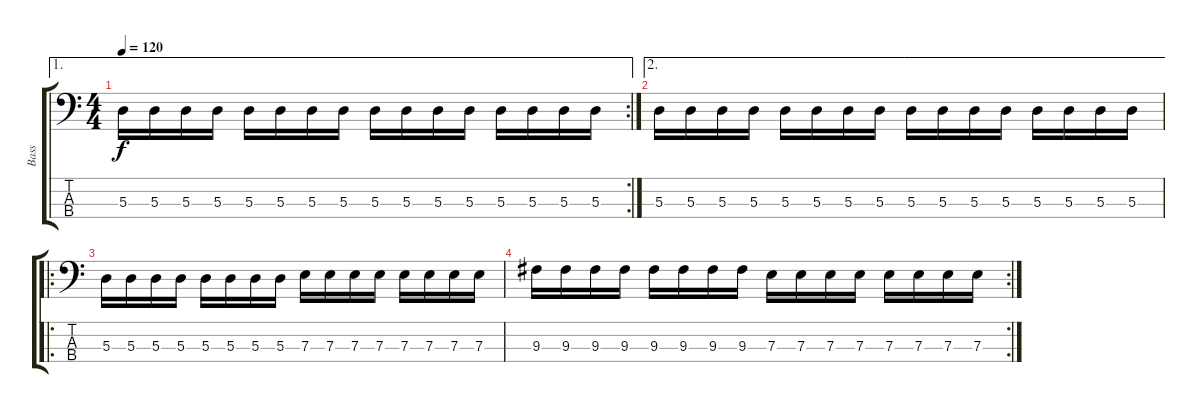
\track ("Bass" "Bass") {instrument electricbasspick}
\staff {score tabs}
\tuning (G2 D2 A1 E1) {hide}
\ae 1
\rc 2
\ts (4 4)
\tempo 120
\clef f4
\ks c
5.3.16{dy f} 5.3.16 5.3.16 5.3.16 5.3.16 5.3.16 5.3.16 5.3.16 5.3.16 5.3.16 5.3.16 5.3.16 5.3.16 5.3.16 5.3.16 5.3.16 |
\ae 2
5.3.16 5.3.16 5.3.16 5.3.16 5.3.16 5.3.16 5.3.16 5.3.16 5.3.16 5.3.16 5.3.16 5.3.16 5.3.16 5.3.16 5.3.16 5.3.16 |
\ro
5.3.16 5.3.16 5.3.16 5.3.16 5.3.16 5.3.16 5.3.16 5.3.16 7.3.16 7.3.16 7.3.16 7.3.16 7.3.16 7.3.16 7.3.16 7.3.16 |
\rc 2
9.3.16 9.3.16 9.3.16 9.3.16 9.3.16 9.3.16 9.3.16 9.3.16 7.3.16 7.3.16 7.3.16 7.3.16 7.3.16 7.3.16 7.3.16 7.3.16
